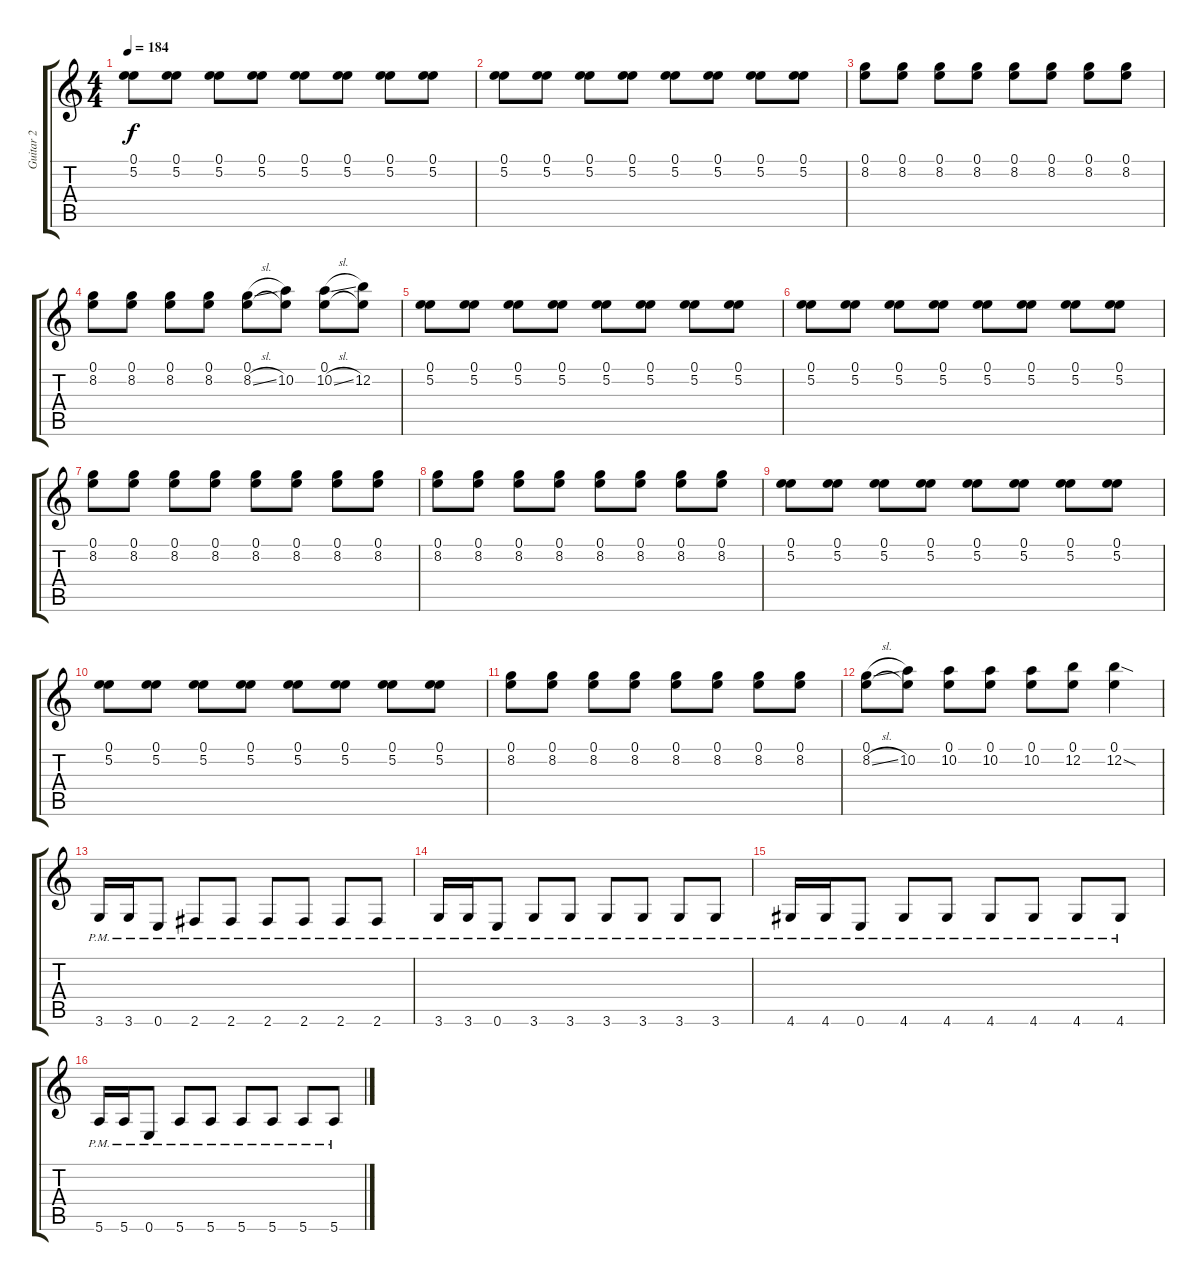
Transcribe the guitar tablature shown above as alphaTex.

\track ("Guitar 2" "Guitar 2") {instrument distortionguitar}
\staff {score tabs}
\tuning (E4 B3 G3 D3 A2 E2) {hide}
\ts (4 4)
\tempo 184
\clef g2
\ks c
(0.1 5.2).8{dy f} (0.1 5.2).8 (0.1 5.2).8 (0.1 5.2).8 (0.1 5.2).8 (0.1 5.2).8 (0.1 5.2).8 (0.1 5.2).8 |
(0.1 5.2).8 (0.1 5.2).8 (0.1 5.2).8 (0.1 5.2).8 (0.1 5.2).8 (0.1 5.2).8 (0.1 5.2).8 (0.1 5.2).8 |
(0.1 8.2).8 (0.1 8.2).8 (0.1 8.2).8 (0.1 8.2).8 (0.1 8.2).8 (0.1 8.2).8 (0.1 8.2).8 (0.1 8.2).8 |
(0.1 8.2).8 (0.1 8.2).8 (0.1 8.2).8 (0.1 8.2).8 (0.1 8.2{sl}).8 (0.1{t} 10.2).8 (0.1 10.2{sl}).8 (0.1{t} 12.2).8 |
(0.1 5.2).8 (0.1 5.2).8 (0.1 5.2).8 (0.1 5.2).8 (0.1 5.2).8 (0.1 5.2).8 (0.1 5.2).8 (0.1 5.2).8 |
(0.1 5.2).8 (0.1 5.2).8 (0.1 5.2).8 (0.1 5.2).8 (0.1 5.2).8 (0.1 5.2).8 (0.1 5.2).8 (0.1 5.2).8 |
(0.1 8.2).8 (0.1 8.2).8 (0.1 8.2).8 (0.1 8.2).8 (0.1 8.2).8 (0.1 8.2).8 (0.1 8.2).8 (0.1 8.2).8 |
(0.1 8.2).8 (0.1 8.2).8 (0.1 8.2).8 (0.1 8.2).8 (0.1 8.2).8 (0.1 8.2).8 (0.1 8.2).8 (0.1 8.2).8 |
(0.1 5.2).8 (0.1 5.2).8 (0.1 5.2).8 (0.1 5.2).8 (0.1 5.2).8 (0.1 5.2).8 (0.1 5.2).8 (0.1 5.2).8 |
(0.1 5.2).8 (0.1 5.2).8 (0.1 5.2).8 (0.1 5.2).8 (0.1 5.2).8 (0.1 5.2).8 (0.1 5.2).8 (0.1 5.2).8 |
(0.1 8.2).8 (0.1 8.2).8 (0.1 8.2).8 (0.1 8.2).8 (0.1 8.2).8 (0.1 8.2).8 (0.1 8.2).8 (0.1 8.2).8 |
(0.1 8.2{sl}).8 (0.1{t} 10.2).8 (0.1 10.2).8 (0.1 10.2).8 (0.1 10.2).8 (0.1 12.2).8 (0.1 12.2{sod}).4 |
3.6{pm}.16 3.6{pm}.16 0.6{pm}.8 2.6{pm}.8 2.6{pm}.8 2.6{pm}.8 2.6{pm}.8 2.6{pm}.8 2.6{pm}.8 |
3.6{pm}.16 3.6{pm}.16 0.6{pm}.8 3.6{pm}.8 3.6{pm}.8 3.6{pm}.8 3.6{pm}.8 3.6{pm}.8 3.6{pm}.8 |
4.6{pm}.16 4.6{pm}.16 0.6{pm}.8 4.6{pm}.8 4.6{pm}.8 4.6{pm}.8 4.6{pm}.8 4.6{pm}.8 4.6{pm}.8 |
5.6{pm}.16 5.6{pm}.16 0.6{pm}.8 5.6{pm}.8 5.6{pm}.8 5.6{pm}.8 5.6{pm}.8 5.6{pm}.8 5.6{pm}.8
